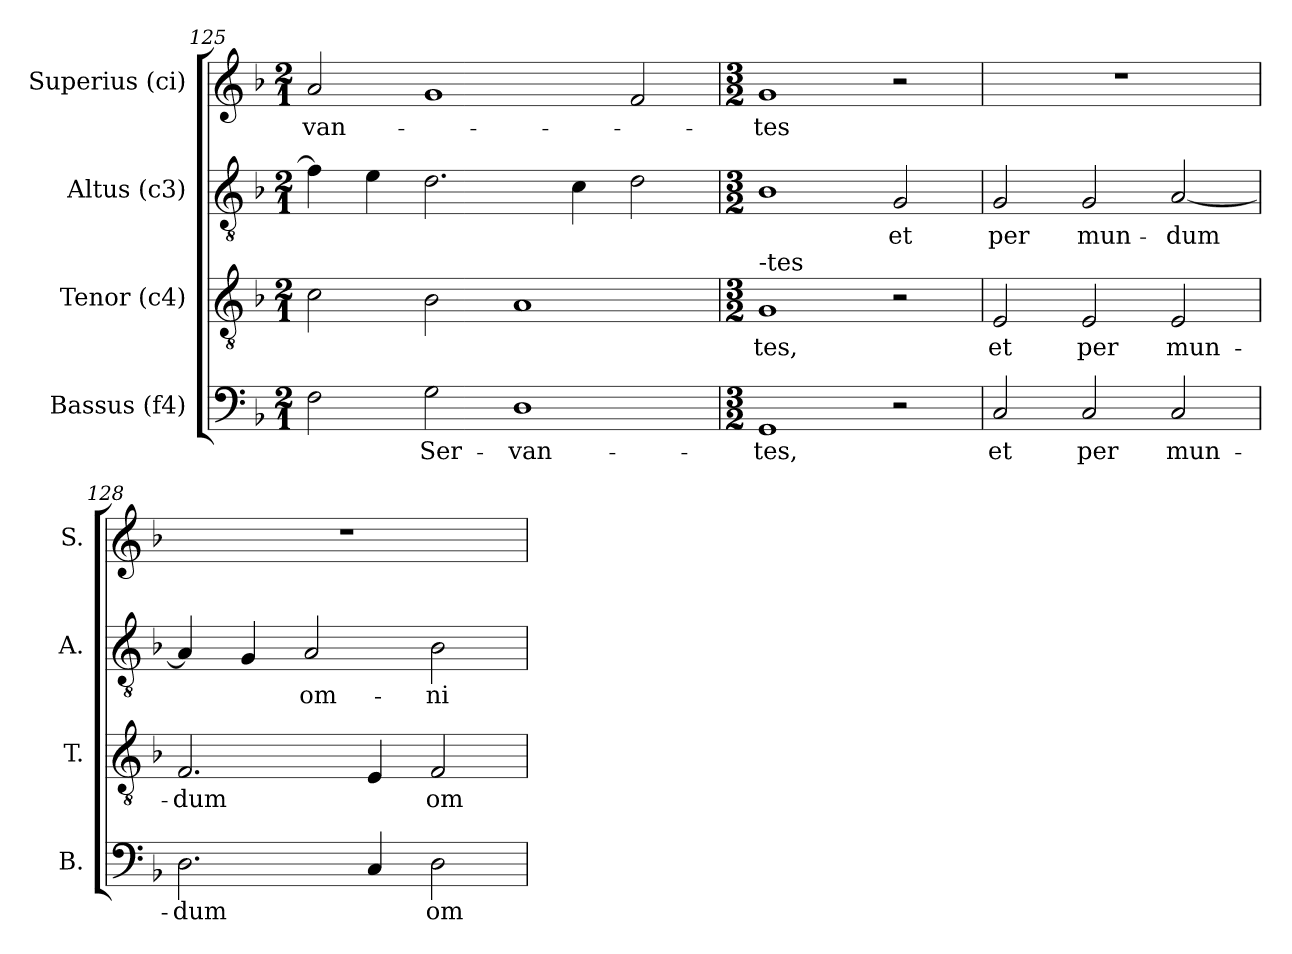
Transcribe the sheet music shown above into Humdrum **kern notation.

**kern	**text	**kern	**text	**kern	**text	**kern	**text
*part4	*part4	*part3	*part3	*part2	*part2	*part1	*part1
*staff4	*staff4	*staff3	*staff3	*staff2	*staff2	*staff1	*staff1
*I"Bassus (f4)	*	*I"Tenor (c4)	*	*I"Altus (c3)	*	*I"Superius (ci)	*
*I'B.	*	*I'T.	*	*I'A.	*	*I'S.	*
*clefF4	*	*clefGv2	*	*clefGv2	*	*clefG2	*
*k[b-]	*	*k[b-]	*	*k[b-]	*	*k[b-]	*
*F:	*	*F:	*	*F:	*	*F:	*
*M2/1	*	*M2/1	*	*M2/1	*	*M2/1	*
=125	=125	=125	=125	=125	=125	=125	=125
!	!	!	!	!	!	!	!LO:LY:b
2F\	.	2c\	.	4f\]	.	2a/	-van-
.	.	.	.	4e\	.	.	.
!	!LO:LY:b:cj	!	!	!	!	!	!
2G\	Ser-	2B-\	.	2.d\	.	1g	.
!	!LO:LY:b:cj	!	!	!	!	!	!
1D	-van-	1A	.	.	.	.	.
.	.	.	.	4c\	.	.	.
.	.	.	.	2d\	.	2f/	.
!!LO:PB:g=z
=126	=126	=126	=126	=126	=126	=126	=126
*M3/2	*	*M3/2	*	*M3/2	*	*M3/2	*
!	!	!LO:TX:a:t=-tes	!	!	!	!	!
!	!LO:LY:b:cj	!	!LO:LY:b:cj	!	!	!	!LO:LY:b:cj
1GG	-tes,	1G	-tes,	1B-	.	1g	-tes
!	!	!	!	!	!LO:LY:b:cj	!	!
2r	.	2r	.	2G/	-et	2r	.
=127	=127	=127	=127	=127	=127	=127	=127
!	!LO:LY:b:cj	!	!LO:LY:b:cj	!	!LO:LY:b:cj	!LO:N:vis=1	!
2C/	et	2E/	et	2G/	per	1.r	.
!	!LO:LY:b:cj	!	!LO:LY:b:cj	!	!LO:LY:b:cj	!	!
2C/	per	2E/	per	2G/	mun-	.	.
!	!LO:LY:b:cj	!	!LO:LY:b:cj	!	!LO:LY:b	!	!
2C/	mun-	2E/	mun-	[<2A/	-dum	.	.
=128	=128	=128	=128	=128	=128	=128	=128
!	!LO:LY:b	!	!LO:LY:b	!	!	!LO:N:vis=1	!
2.D\	-dum	2.F/	-dum	4A/]	.	1.r	.
.	.	.	.	4G/	.	.	.
!	!	!	!	!	!LO:LY:b:cj	!	!
.	.	.	.	2A/	om-	.	.
4C/	.	4E/	.	.	.	.	.
!	!LO:LY:b:cj	!	!LO:LY:b:cj	!	!LO:LY:b:cj	!	!
2D\	om-	2F/	om-	2B-\	-ni	.	.
=	=	=	=	=	=	=	=
*-	*-	*-	*-	*-	*-	*-	*-
